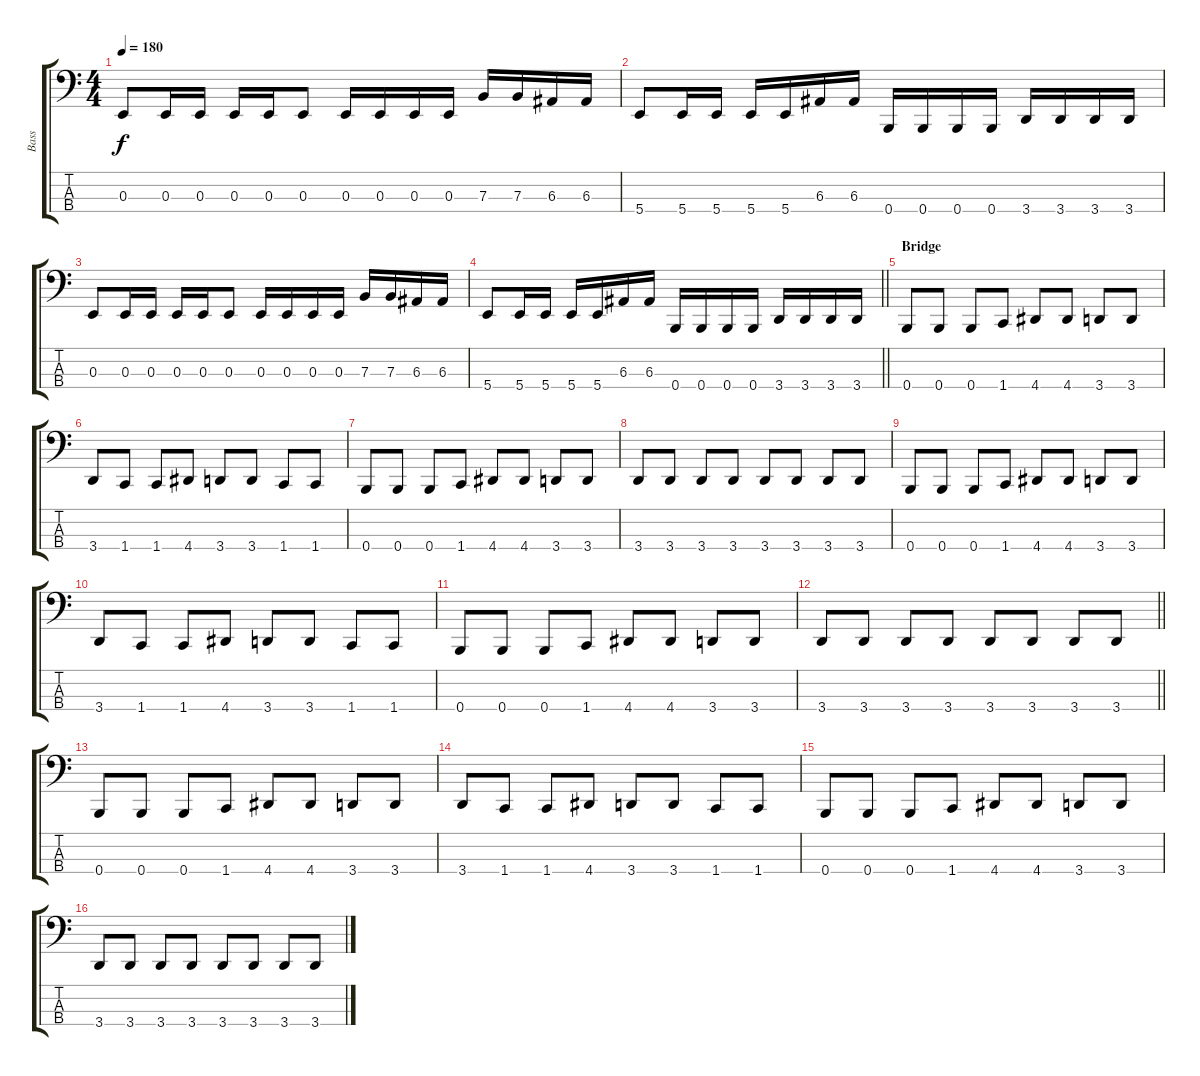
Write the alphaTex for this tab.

\track ("Bass" "Bass") {instrument electricbassfinger}
\staff {score tabs}
\tuning (D2 A1 E1 B0) {hide}
\ts (4 4)
\tempo 180
\clef f4
\ks c
0.3.8{dy f} 0.3.16 0.3.16 0.3.16 0.3.16 0.3.8 0.3.16 0.3.16 0.3.16 0.3.16 7.3.16 7.3.16 6.3.16 6.3.16 |
5.4.8 5.4.16 5.4.16 5.4.16 5.4.16 6.3.16 6.3.16 0.4.16 0.4.16 0.4.16 0.4.16 3.4.16 3.4.16 3.4.16 3.4.16 |
0.3.8 0.3.16 0.3.16 0.3.16 0.3.16 0.3.8 0.3.16 0.3.16 0.3.16 0.3.16 7.3.16 7.3.16 6.3.16 6.3.16 |
\barLineRight lightlight
5.4.8 5.4.16 5.4.16 5.4.16 5.4.16 6.3.16 6.3.16 0.4.16 0.4.16 0.4.16 0.4.16 3.4.16 3.4.16 3.4.16 3.4.16 |
\section ("" "Bridge")
0.4.8 0.4.8 0.4.8 1.4.8 4.4.8 4.4.8 3.4.8 3.4.8 |
3.4.8 1.4.8 1.4.8 4.4.8 3.4.8 3.4.8 1.4.8 1.4.8 |
0.4.8 0.4.8 0.4.8 1.4.8 4.4.8 4.4.8 3.4.8 3.4.8 |
3.4.8 3.4.8 3.4.8 3.4.8 3.4.8 3.4.8 3.4.8 3.4.8 |
0.4.8 0.4.8 0.4.8 1.4.8 4.4.8 4.4.8 3.4.8 3.4.8 |
3.4.8 1.4.8 1.4.8 4.4.8 3.4.8 3.4.8 1.4.8 1.4.8 |
0.4.8 0.4.8 0.4.8 1.4.8 4.4.8 4.4.8 3.4.8 3.4.8 |
\barLineRight lightlight
3.4.8 3.4.8 3.4.8 3.4.8 3.4.8 3.4.8 3.4.8 3.4.8 |
\section ("" "")
0.4.8 0.4.8 0.4.8 1.4.8 4.4.8 4.4.8 3.4.8 3.4.8 |
3.4.8 1.4.8 1.4.8 4.4.8 3.4.8 3.4.8 1.4.8 1.4.8 |
0.4.8 0.4.8 0.4.8 1.4.8 4.4.8 4.4.8 3.4.8 3.4.8 |
3.4.8 3.4.8 3.4.8 3.4.8 3.4.8 3.4.8 3.4.8 3.4.8
